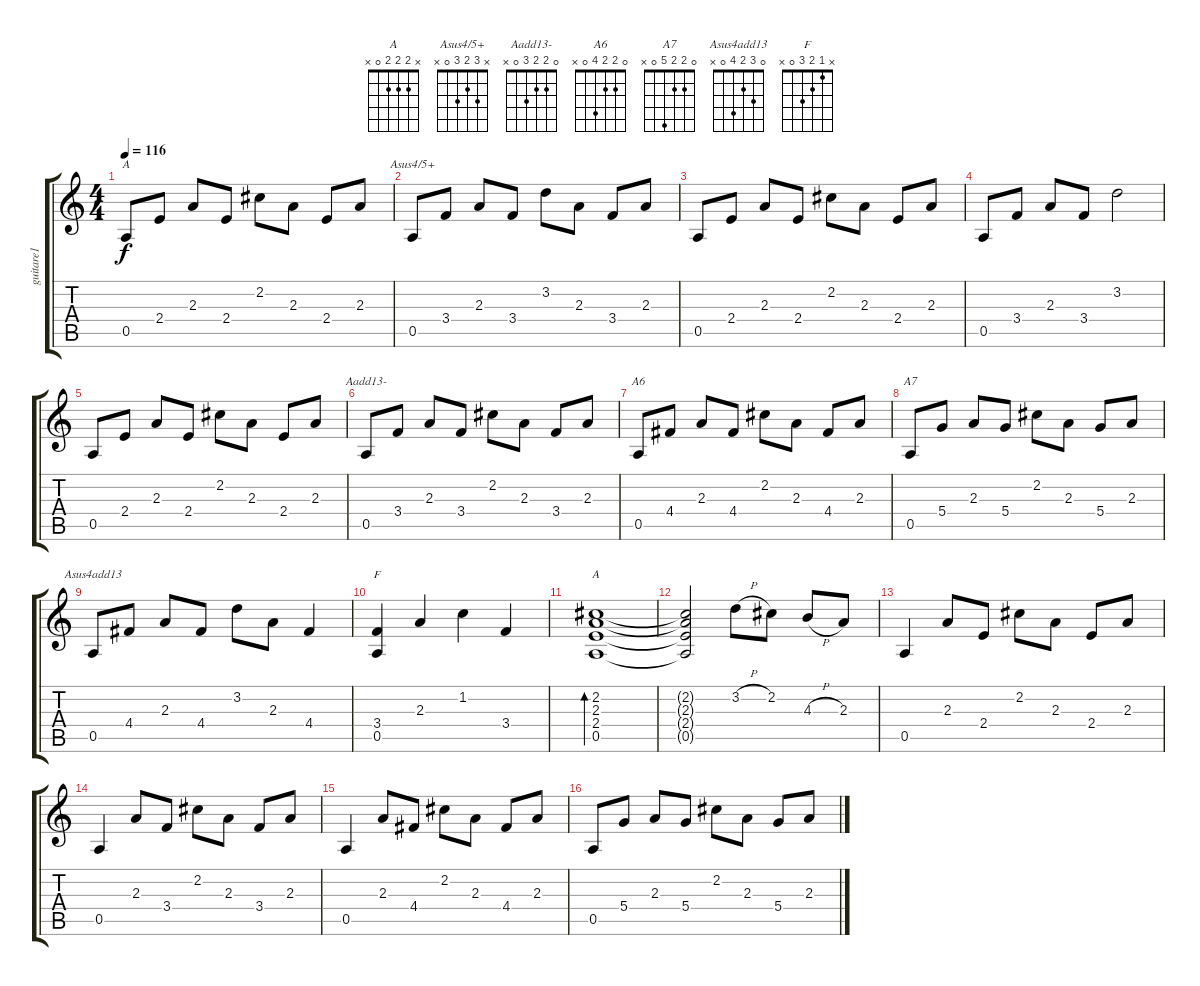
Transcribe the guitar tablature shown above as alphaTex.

\track ("guitare1" "guitare1") {instrument electricguitarclean}
\staff {score tabs}
\tuning (E4 B3 G3 D3 A2 E2) {hide}
\chord ("A" 0 2 2 2 0 x)
\chord ("Asus4/5+" x 3 2 3 0 x)
\chord ("Aadd13-" 0 2 2 3 0 x)
\chord ("A6" 0 2 2 4 0 x)
\chord ("A7" 0 2 2 5 0 x)
\chord ("Asus4add13" 0 3 2 4 0 x)
\chord ("F" x 1 2 3 0 x)
\chord ("A" x 2 2 2 0 x)
\ts (4 4)
\tempo 116
\clef g2
\ks c
0.5.8{ch "A" dy f instrument electricguitarclean} 2.4.8 2.3.8 2.4.8 2.2.8 2.3.8 2.4.8 2.3.8 |
0.5.8{ch "Asus4/5+"} 3.4.8 2.3.8 3.4.8 3.2.8 2.3.8 3.4.8 2.3.8 |
0.5.8 2.4.8 2.3.8 2.4.8 2.2.8 2.3.8 2.4.8 2.3.8 |
0.5.8 3.4.8 2.3.8 3.4.8 3.2.2 |
0.5.8 2.4.8 2.3.8 2.4.8 2.2.8 2.3.8 2.4.8 2.3.8 |
0.5.8{ch "Aadd13-"} 3.4.8 2.3.8 3.4.8 2.2.8 2.3.8 3.4.8 2.3.8 |
0.5.8{ch "A6"} 4.4.8 2.3.8 4.4.8 2.2.8 2.3.8 4.4.8 2.3.8 |
0.5.8{ch "A7"} 5.4.8 2.3.8 5.4.8 2.2.8 2.3.8 5.4.8 2.3.8 |
0.5.8{ch "Asus4add13"} 4.4.8 2.3.8 4.4.8 3.2.8 2.3.8 4.4.4 |
(3.4 0.5).4{ch "F"} 2.3.4 1.2.4 3.4.4 |
(2.2 2.3 2.4 0.5).1{bd 480 ch "A"} |
(2.2{t} 2.3{t} 2.4{t} 0.5{t}).2 3.2{h}.8 2.2.8 4.3{h}.8 2.3.8 |
0.5.4 2.3.8 2.4.8 2.2.8 2.3.8 2.4.8 2.3.8 |
0.5.4 2.3.8 3.4.8 2.2.8 2.3.8 3.4.8 2.3.8 |
0.5.4 2.3.8 4.4.8 2.2.8 2.3.8 4.4.8 2.3.8 |
0.5.8 5.4.8 2.3.8 5.4.8 2.2.8 2.3.8 5.4.8 2.3.8
